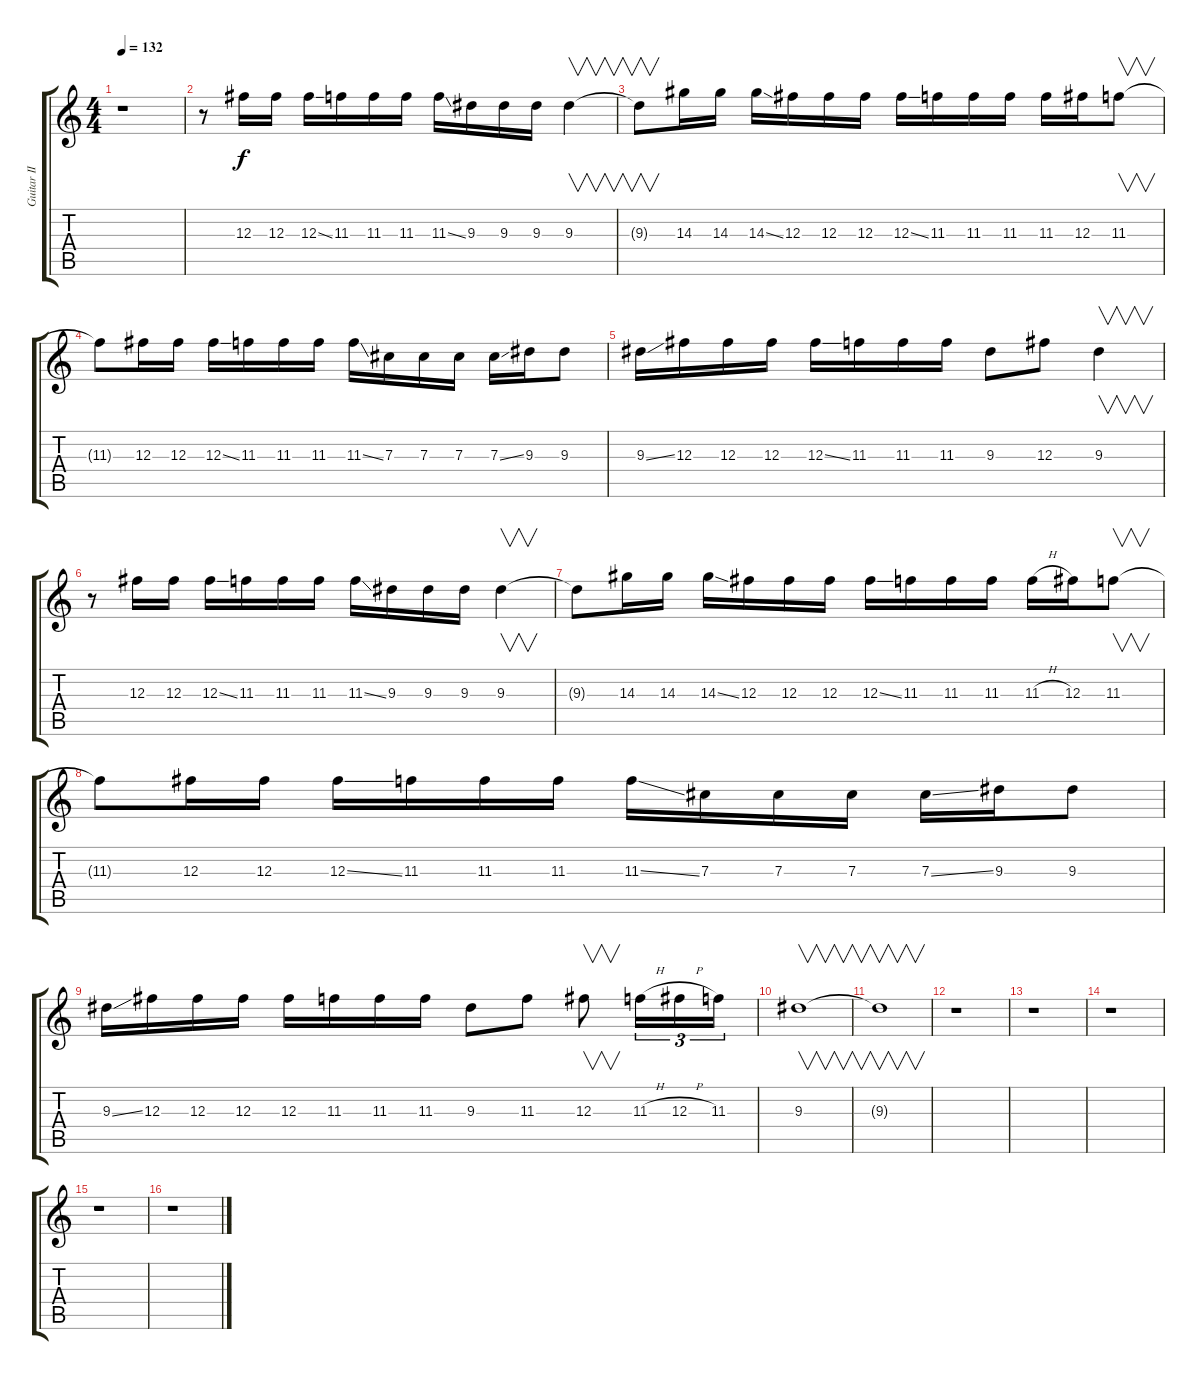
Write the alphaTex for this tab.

\track ("Guitar II" "Guitar II") {instrument distortionguitar}
\staff {score tabs}
\tuning (Eb4 Bb3 Gb3 Db3 Ab2 Eb2) {hide}
\ts (4 4)
\tempo 132
\clef g2
\ks c
r.1{dy f} |
r.8 12.3.16 12.3.16 12.3{ss}.16 11.3.16 11.3.16 11.3.16 11.3{ss}.16 9.3.16 9.3.16 9.3.16 9.3.4{v} |
9.3{t}.8{v} 14.3.16 14.3.16 14.3{ss}.16 12.3.16 12.3.16 12.3.16 12.3{ss}.16 11.3.16 11.3.16 11.3.16 11.3.16 12.3.16 11.3.8{v} |
11.3{t}.8 12.3.16 12.3.16 12.3{ss}.16 11.3.16 11.3.16 11.3.16 11.3{ss}.16 7.3.16 7.3.16 7.3.16 7.3{ss}.16 9.3.16 9.3.8 |
9.3{ss}.16 12.3.16 12.3.16 12.3.16 12.3{ss}.16 11.3.16 11.3.16 11.3.16 9.3.8 12.3.8 9.3.4{v} |
r.8 12.3.16 12.3.16 12.3{ss}.16 11.3.16 11.3.16 11.3.16 11.3{ss}.16 9.3.16 9.3.16 9.3.16 9.3.4{v} |
9.3{t}.8 14.3.16 14.3.16 14.3{ss}.16 12.3.16 12.3.16 12.3.16 12.3{ss}.16 11.3.16 11.3.16 11.3.16 11.3{h}.16 12.3.16 11.3.8{v} |
11.3{t}.8 12.3.16 12.3.16 12.3{ss}.16 11.3.16 11.3.16 11.3.16 11.3{ss}.16 7.3.16 7.3.16 7.3.16 7.3{ss}.16 9.3.16 9.3.8 |
9.3{ss}.16 12.3.16 12.3.16 12.3.16 12.3.16 11.3.16 11.3.16 11.3.16 9.3.8 11.3.8 12.3.8{v} 11.3{h}.16{tu (3 2)} 12.3{h}.16{tu (3 2)} 11.3.16{tu (3 2)} |
9.3.1{v} |
9.3{t}.1{v} |
r.1 |
r.1 |
r.1 |
r.1 |
r.1
